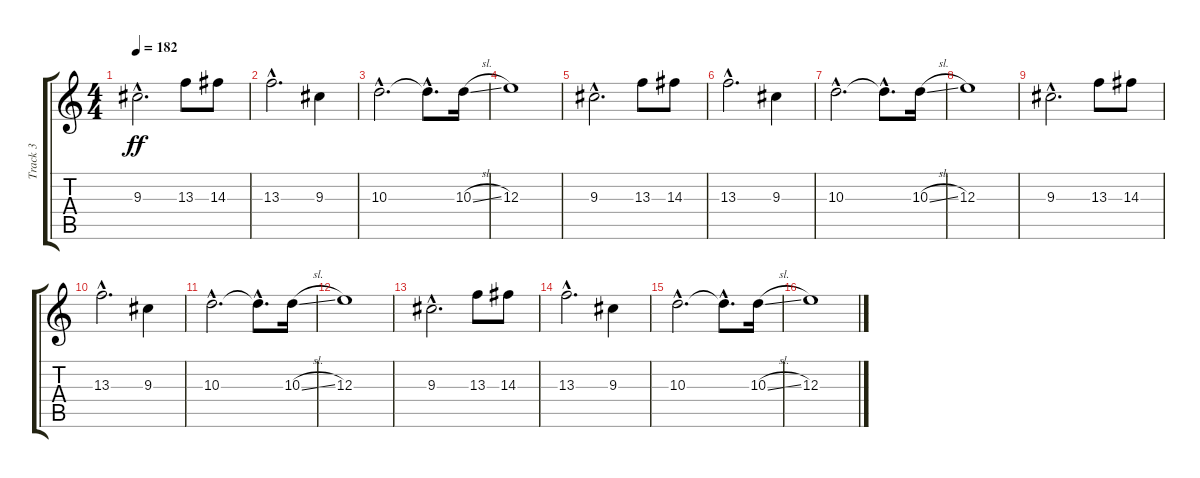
\track ("Track 3" "Track 3") {instrument distortionguitar}
\staff {score tabs}
\tuning (Db4 Ab3 E3 B2 Gb2 Db2) {hide}
\ts (4 4)
\tempo 182
\clef g2
\ks c
9.3{hac}.2{d dy ff} 13.3.8 14.3.8 |
13.3{hac}.2{d} 9.3.4 |
10.3{hac}.2{d} 10.3{hac t}.8{d} 10.3{sl}.16 |
12.3.1 |
9.3{hac}.2{d} 13.3.8 14.3.8 |
13.3{hac}.2{d} 9.3.4 |
10.3{hac}.2{d} 10.3{hac t}.8{d} 10.3{sl}.16 |
12.3.1 |
9.3{hac}.2{d} 13.3.8 14.3.8 |
13.3{hac}.2{d} 9.3.4 |
10.3{hac}.2{d} 10.3{hac t}.8{d} 10.3{sl}.16 |
12.3.1 |
9.3{hac}.2{d} 13.3.8 14.3.8 |
13.3{hac}.2{d} 9.3.4 |
10.3{hac}.2{d} 10.3{hac t}.8{d} 10.3{sl}.16 |
12.3.1
